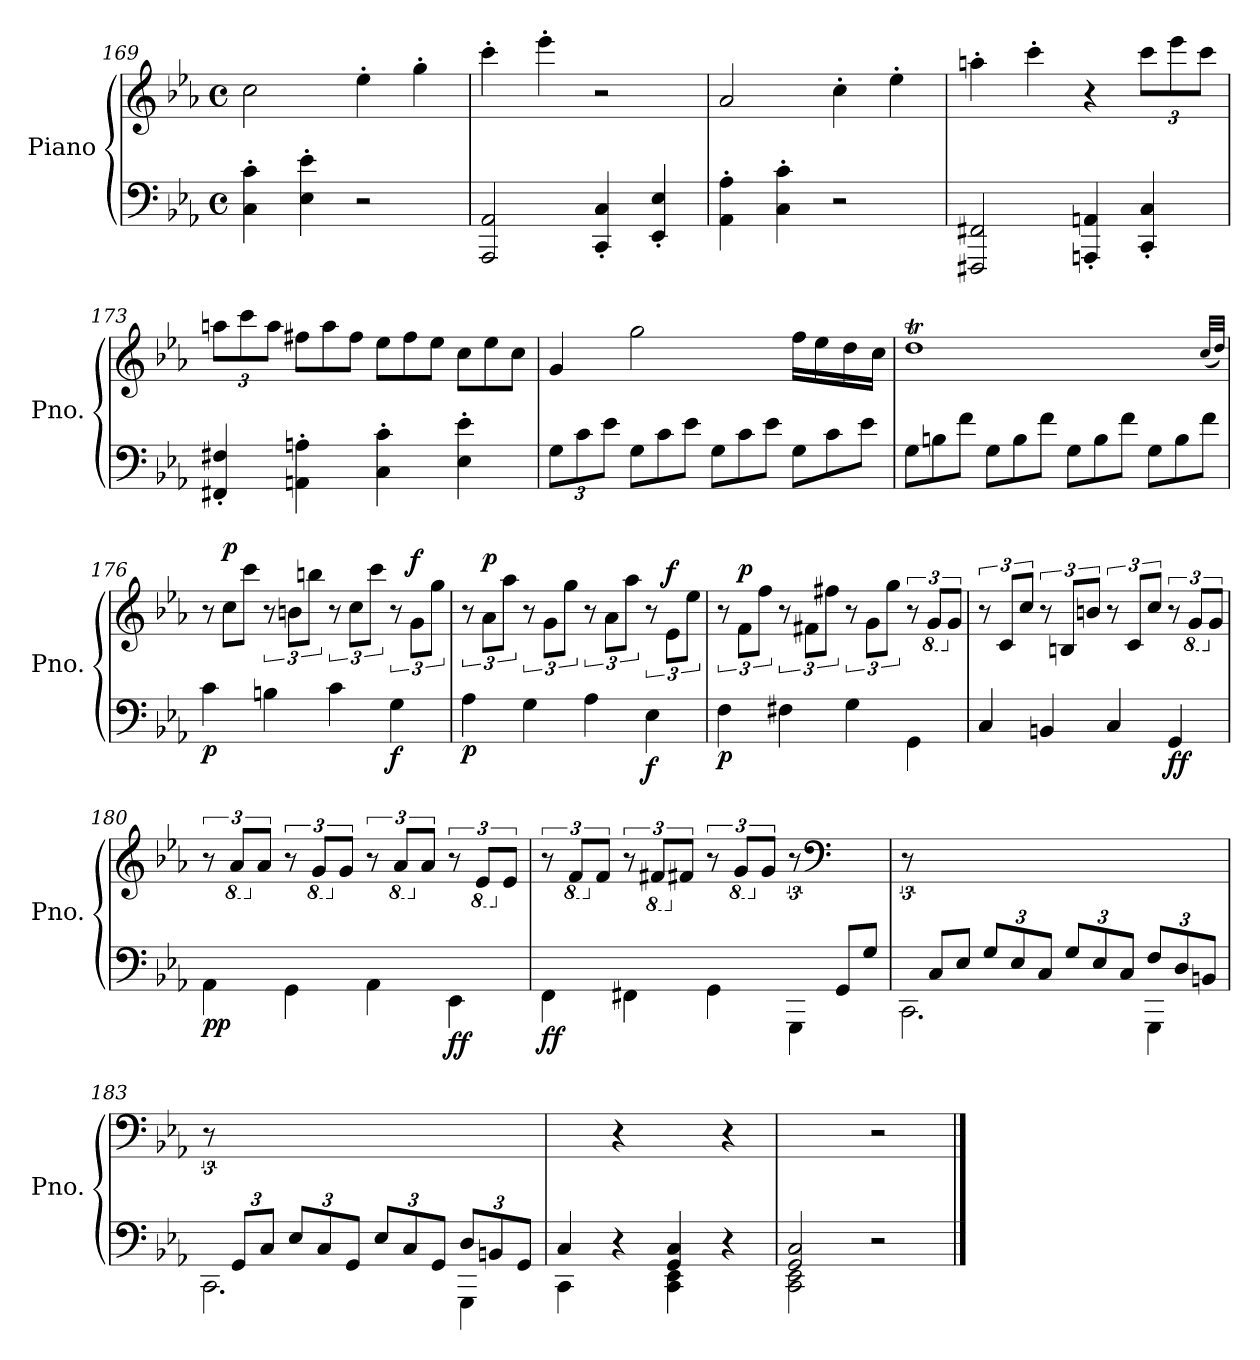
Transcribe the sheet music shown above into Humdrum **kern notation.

**kern	**kern	**dynam
*part1	*part1	*part1
*staff2	*staff1	*staff1/2
*I"Piano	*	*
*I'Pno.	*	*
*clefF4	*clefG2	*
*k[b-e-a-]	*k[b-e-a-]	*
*M4/4	*M4/4	*
*met(c)	*met(c)	*
=169	=169	=169
4C\' 4c\'	2cc\	.
4E-\' 4e-\'	.	.
2r	4ee-'\	.
.	4gg'\	.
=170	=170	=170
2AAA-/ 2AA-/	4ccc'\	.
.	4eee-'\	.
4CC/' 4C/'	2r	.
4EE-/' 4E-/'	.	.
=171	=171	=171
4AA-\' 4A-\'	2a-/	.
4C\' 4c\'	.	.
2r	4cc'\	.
.	4ee-'\	.
=172	=172	=172
2FFF#X/ 2FF#X/	4aan'\	.
.	4ccc'\	.
4AAAn/' 4AAn/'	4r	.
*	*Xbrackettup	*
4CC/' 4C/'	12ccc\L	.
.	12eee-\	.
.	12ccc\J	.
!!LO:PB:g=z
=173	=173	=173
4FF#X/' 4F#X/'	12aan\L	.
.	12ccc\	.
.	12aa\J	.
*	*Xtuplet	*
4AAn\' 4An\'	12ff#X\L	.
.	12aa\	.
.	12ff#\J	.
4C\' 4c\'	12ee-\L	.
.	12ff#\	.
.	12ee-\J	.
4E-\' 4e-\'	12cc\L	.
.	12ee-\	.
.	12cc\J	.
=174	=174	=174
*Xbrackettup	*	*
12G\L	4g/	.
12c\	.	.
12e-\J	.	.
*Xtuplet	*	*
12G\L	2gg\	.
12c\	.	.
12e-\J	.	.
12G\L	.	.
12c\	.	.
12e-\J	.	.
12G\L	16ff\LL	.
.	16ee-\	.
12c\	.	.
.	16dd\	.
12e-\J	.	.
.	16cc\JJ	.
=175	=175	=175
12G\L	1ddt	.
12Bn\	.	.
12f\J	.	.
12G\L	.	.
12B\	.	.
12f\J	.	.
12G\L	.	.
12B\	.	.
12f\J	.	.
12G\L	.	.
12B\	.	.
12f\J	.	.
.	(<32qcc/LLL	.
.	32qdd/JJJ)	.
=176	=176	=176
!	!	!LO:DY:b=2
4c\	12r	p
!	!	!LO:DY:a
.	12cc\L	p
.	12ccc\J	.
*	*tuplet	*
*	*brackettup	*
4Bn\	12r	.
.	12bn\L	.
.	12bbn\J	.
4c\	12r	.
.	12cc\L	.
.	12ccc\J	.
!	!	!LO:DY:b=2
4G\	12r	f
!	!	!LO:DY:a
.	12g\L	f
.	12gg\J	.
!!LO:LB:g=z
=177	=177	=177
!	!	!LO:DY:b=2
4A-\	12r	p
!	!	!LO:DY:a
.	12a-\L	p
.	12aa-\J	.
4G\	12r	.
.	12g\L	.
.	12gg\J	.
4A-\	12r	.
.	12a-\L	.
.	12aa-\J	.
!	!	!LO:DY:b=2
4E-\	12r	f
!	!	!LO:DY:a
.	12e-\L	f
.	12ee-\J	.
=178	=178	=178
!	!	!LO:DY:b=2
4F\	12r	p
!	!	!LO:DY:a
.	12f\L	p
.	12ff\J	.
4F#X\	12r	.
.	12f#X\L	.
.	12ff#X\J	.
4G\	12r	.
.	12g\L	.
.	12gg\J	.
4GG\	12r	.
*	*8ba	*
.	12G/L	.
*	*X8ba	*
.	12g/J	.
=179	=179	=179
4C/	12r	.
.	12c/L	.
.	12cc/J	.
4BBn/	12r	.
.	12Bn/L	.
.	12bn/J	.
4C/	12r	.
.	12c/L	.
.	12cc/J	.
!	!	!LO:DY:b=2
!	!	!LO:DY:n=1:b
4GG/	12r	f f
*	*8ba	*
.	12G/L	.
*	*X8ba	*
.	12g\J	.
=180	=180	=180
!	!	!LO:DY:b=2
!	!	!LO:DY:n=1:b
4AA-\	12r	p p
*	*8ba	*
.	12A-/L	.
*	*X8ba	*
.	12a-\J	.
4GG\	12r	.
*	*8ba	*
.	12G/L	.
*	*X8ba	*
.	12g\J	.
4AA-\	12r	.
*	*8ba	*
.	12A-/L	.
*	*X8ba	*
.	12a-\J	.
!	!	!LO:DY:n=2:b=2
!	!	!LO:DY:n=3:b
4EE-\	12r	f f
*	*8ba	*
.	12E-/L	.
*	*X8ba	*
.	12e-\J	.
!!LO:LB:g=z
=181	=181	=181
*^	*	*
!	!	!	!LO:DY:b=2
!	!	!	!LO:DY:n=1:b
6%5ryy	4FF\	12r	f f
*	*	*8ba	*
.	.	12F/L	.
*	*	*X8ba	*
.	.	12f\J	.
.	4FF#X\	12r	.
*	*	*8ba	*
.	.	12F#X/L	.
*	*	*X8ba	*
.	.	12f#X\J	.
.	4GG\	12r	.
*	*	*8ba	*
.	.	12G/L	.
*	*	*X8ba	*
.	.	12g\J	.
.	4GGG\	12r	.
*	*	*clefF4	*
12GG/L	.	6ryy	.
12G/J	.	.	.
=182	=182	=182	=182
12ryy	2.CC\	12r	.
12C/L	.	12%11ryy	.
12E-/J	.	.	.
*tuplet	*	*	*
12G/L	.	.	.
12E-/	.	.	.
12C/J	.	.	.
12G/L	.	.	.
12E-/	.	.	.
12C/J	.	.	.
12F/L	4GGG\	.	.
12D/	.	.	.
12BBn/J	.	.	.
=183	=183	=183	=183
12ryy	2.CC\	12r	.
12GG/L	.	12%11ryy	.
12C/J	.	.	.
12E-/L	.	.	.
12C/	.	.	.
12GG/J	.	.	.
12E-/L	.	.	.
12C/	.	.	.
12GG/J	.	.	.
12D/L	4GGG\	.	.
12BBn/	.	.	.
12GG/J	.	.	.
=184	=184	=184	=184
4C/	4CC\	4ryy	.
4ryy	4r	4r	.
4GG/ 4C/	4CC\ 4EE-\	4ryy	.
4ryy	4r	4r	.
=185	=185	=185	=185
2GG/ 2C/	2CC\ 2EE-\	2ryy	.
2ryy	2r	2r	.
*v	*v	*	*
==	==	==
*-	*-	*-
